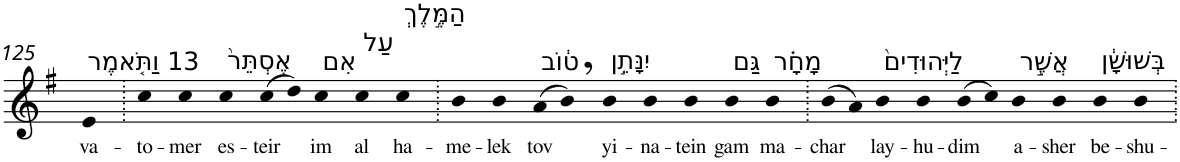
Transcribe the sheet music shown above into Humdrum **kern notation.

**kern	**text
*part1	*part1
*staff1	*staff1
*I"Piano	*
*I'Pno	*
!!LO:PB:g=z
*clefG2	*
*k[f#]	*
*G:	*
=125	=125
!LO:TX:a:t=13 וַתֹּ֤אמֶר	!
!	!LO:LY:b
4e	va-
=126.	=126.
!	!LO:LY:b
4cc	-to-
!	!LO:LY:b
4cc	-mer
!LO:TX:a:t=אֶסְתֵּר֙	!
!	!LO:LY:b
4cc	es-
!	!LO:LY:b
(>8cc	-teir
8dd)	.
!LO:TX:a:t=אִם	!
!	!LO:LY:b
4cc	im
!LO:TX:a:t=עַל	!
!	!LO:LY:b
4cc	al
!LO:TX:a:t=הַמֶּ֣לֶךְ	!
!	!LO:LY:b
4cc	ha-
=127.	=127.
!	!LO:LY:b
4b	-me-
!	!LO:LY:b
4b	-lek
!LO:TX:a:t=ט֔וֹב	!
!	!LO:LY:b
(>8a	tov
8b,)	.
!LO:TX:a:t=יִנָּתֵ֣ן	!
!	!LO:LY:b
4b	yi-
!	!LO:LY:b
4b	-na-
!	!LO:LY:b
4b	-tein
!LO:TX:a:t=גַּם	!
!	!LO:LY:b
4b	gam
!LO:TX:a:t=מָחָ֗ר	!
!	!LO:LY:b
4b	ma-
=128.	=128.
!	!LO:LY:b
(>8b	-char
8a)	.
!LO:TX:a:t=לַיְּהוּדִים֙	!
!	!LO:LY:b
4b	lay-
!	!LO:LY:b
4b	-hu-
!	!LO:LY:b
(>8b	-dim
8cc)	.
!LO:TX:a:t=אֲשֶׁ֣ר	!
!	!LO:LY:b
4b	a-
!	!LO:LY:b
4b	-sher
!LO:TX:a:t=בְּשׁוּשָׁ֔ן	!
!	!LO:LY:b
4b	be-
!	!LO:LY:b
4b	-shu-
=.	=.
*-	*-
